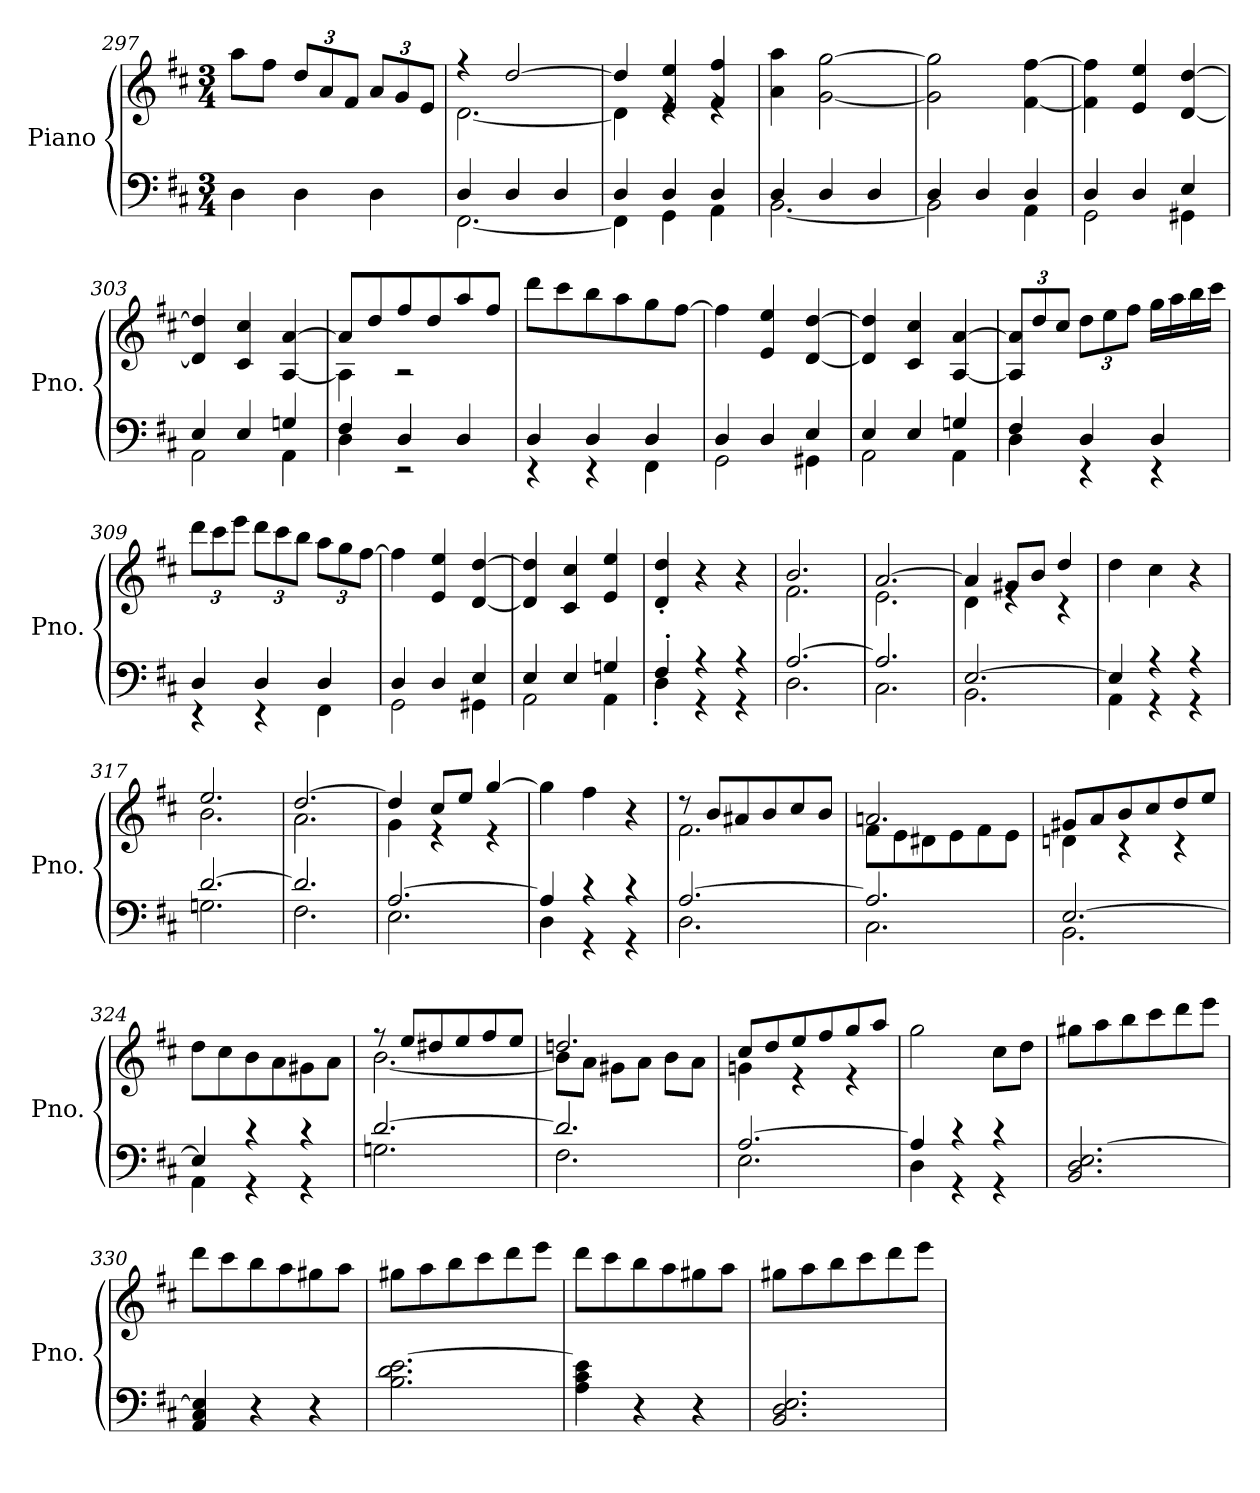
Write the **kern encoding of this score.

**kern	**kern
*part1	*part1
*staff2	*staff1
*I"Piano	*
*I'Pno.	*
*clefF4	*clefG2
*k[f#c#]	*k[f#c#]
*M3/4	*M3/4
=297	=297
4D\	8aa\L
.	8ff#\J
*	*Xbrackettup
4D\	12dd/L
.	12a/
.	12f#/J
4D\	12a/L
.	12g/
.	12e/J
=298	=298
*^	*^
4D/	[2.FF#\	4r	[2.d\
4D/	.	[2dd/	.
4D/	.	.	.
=299	=299	=299	=299
4D/	4FF#\]	4dd/]	4d\]
4D/	4GG\	4e/ 4ee/	4re
4D/	4AA\	4f#/ 4ff#/	4re
*	*	*v	*v
=300	=300	=300
4D/	[2.BB\	4a\ 4aa\
4D/	.	[2g\ [2gg\
4D/	.	.
!!LO:LB:g=z
=301	=301	=301
4D/	2BB\]	2g\] 2gg\]
4D/	.	.
4D/	4AA\	[4f#\ [4ff#\
=302	=302	=302
4D/	2GG\	4f#\] 4ff#\]
4D/	.	4e/ 4ee/
4E/	4GG#X\	[4d/ [4dd/
=303	=303	=303
4E/	2AA\	4d/] 4dd/]
4E/	.	4c#/ 4cc#/
4Gn/	4AA\	[4A/ [4a/
=304	=304	=304
*	*	*^
4F#/	4D\	8a/L]	4A\]
.	.	8dd/	.
4D/	2r	8ff#/	2r
.	.	8dd/	.
4D/	.	8aa/	.
.	.	8ff#/J	.
*	*	*v	*v
=305	=305	=305
4D/	4r	8ddd\L
.	.	8ccc#\
4D/	4r	8bb\
.	.	8aa\
4D/	4FF#\	8gg\
.	.	[8ff#\J
=306	=306	=306
4D/	2GG\	4ff#\]
4D/	.	4e/ 4ee/
4E/	4GG#X\	[4d/ [4dd/
=307	=307	=307
4E/	2AA\	4d/] 4dd/]
4E/	.	4c#/ 4cc#/
4Gn/	4AA\	[4A/ [4a/
!!LO:PB:g=z
=308	=308	=308
4F#/	4D\	12A/] 12a/]L
.	.	12dd/
.	.	12cc#/J
4D/	4r	12dd\L
.	.	12ee\
.	.	12ff#\J
4D/	4r	16gg\LL
.	.	16aa\
.	.	16bb\
.	.	16ccc#\JJ
=309	=309	=309
4D/	4r	12ddd\L
.	.	12ccc#\
.	.	12eee\J
4D/	4r	12ddd\L
.	.	12ccc#\
.	.	12bb\J
4D/	4FF#\	12aa\L
.	.	12gg\
.	.	[12ff#\J
=310	=310	=310
4D/	2GG\	4ff#\]
4D/	.	4e/ 4ee/
4E/	4GG#X\	[4d/ [4dd/
=311	=311	=311
4E/	2AA\	4d/] 4dd/]
4E/	.	4c#/ 4cc#/
4Gn/	4AA\	4e/ 4ee/
=312	=312	=312
4F#'/	4D'\	4d/' 4dd/'
4r	4r	4r
4r	4r	4r
=313	=313	=313
*	*	*^
[2.A/	2.D\	2.b/	2.f#\
=314	=314	=314	=314
2.A/]	2.C#\	[2.a/	2.e\
!!LO:LB:g=z	!!
=315	=315	=315	=315
[2.E/	2.BB\	4a/]	4d\
.	.	8g#X/L	4re
.	.	8b/J	.
.	.	4dd/	4r
*	*	*v	*v
=316	=316	=316
4E/]	4AA\	4dd\
4r	4r	4cc#\
4r	4r	4r
=317	=317	=317
*	*	*^
[2.d/	2.Gn\	2.ee/	2.b\
=318	=318	=318	=318
2.d/]	2.F#\	[2.dd/	2.a\
=319	=319	=319	=319
[2.A/	2.E\	4dd/]	4g\
.	.	8cc#/L	4r
.	.	8ee/J	.
.	.	[4gg/	4r
*	*	*v	*v
=320	=320	=320
4A/]	4D\	4gg\]
4r	4r	4ff#\
4r	4r	4r
=321	=321	=321
*	*	*^
[2.A/	2.D\	8r	2.f#\
.	.	8b/L	.
.	.	8a#X/	.
.	.	8b/	.
.	.	8cc#/	.
.	.	8b/J	.
=322	=322	=322	=322
2.A/]	2.C#\	2.an/	8f#\L
.	.	.	8e\
.	.	.	8d#X\
.	.	.	8e\
.	.	.	8f#\
.	.	.	8e\J
!!LO:LB:g=z	!!
=323	=323	=323	=323
[2.E/	2.BB\	8g#X/L	4dn\
.	.	8a/	.
.	.	8b/	4r
.	.	8cc#/	.
.	.	8dd/	4r
.	.	8ee/J	.
*	*	*v	*v
=324	=324	=324
4E/]	4AA\	8dd\L
.	.	8cc#\
4r	4r	8b\
.	.	8a\
4r	4r	8g#X\
.	.	8a\J
=325	=325	=325
*	*	*^
[2.d/	2.Gn\	8r	[2.b\
.	.	8ee/L	.
.	.	8dd#X/	.
.	.	8ee/	.
.	.	8ff#/	.
.	.	8ee/J	.
=326	=326	=326	=326
2.d/]	2.F#\	2.ddn/	8b\L]
.	.	.	8a\J
.	.	.	8g#X\L
.	.	.	8a\J
.	.	.	8b\L
.	.	.	8a\J
=327	=327	=327	=327
[2.A/	2.E\	8cc#/L	4gn\
.	.	8dd/	.
.	.	8ee/	4r
.	.	8ff#/	.
.	.	8gg/	4r
.	.	8aa/J	.
*	*	*v	*v
=328	=328	=328
4A/]	4D\	2gg\
4r	4r	.
4r	4r	8cc#\L
.	.	8dd\J
*v	*v	*
!!LO:LB:g=z
=329	=329
2.BB/ 2.D/ [2.E/	8gg#X\L
.	8aa\
.	8bb\
.	8ccc#\
.	8ddd\
.	8eee\J
=330	=330
4AA/ 4C#/ 4E/]	8ddd\L
.	8ccc#\
4r	8bb\
.	8aa\
4r	8gg#X\
.	8aa\J
=331	=331
2.B\ 2.d\ [2.e\	8gg#X\L
.	8aa\
.	8bb\
.	8ccc#\
.	8ddd\
.	8eee\J
=332	=332
4A\ 4c#\ 4e\]	8ddd\L
.	8ccc#\
4r	8bb\
.	8aa\
4r	8gg#X\
.	8aa\J
=333	=333
2.BB/ 2.D/ 2.E/	8gg#X\L
.	8aa\
.	8bb\
.	8ccc#\
.	8ddd\
.	8eee\J
=	=
*-	*-
